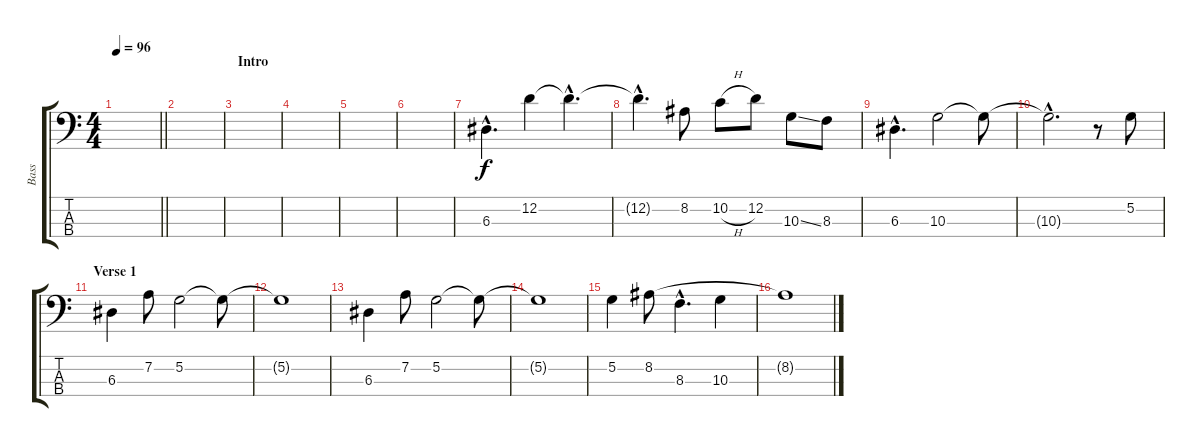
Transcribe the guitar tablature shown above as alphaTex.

\track ("Bass" "Bass") {instrument electricbassfinger}
\staff {score tabs}
\tuning (G2 D2 A1 E1) {hide}
\ts (4 4)
\tempo 96
\clef f4
\barLineRight lightlight
\ks c
|
|
\section ("" "Intro")
|
|
|
|
6.3{hac}.4{d} 12.2.4 12.2{hac t}.4{d} |
12.2{hac t}.4{d} 8.2.8 10.2{h}.8 12.2.8 10.3{ss}.8 8.3.8 |
6.3{hac}.4{d} 10.3.2 10.3{t}.8 |
10.3{hac t}.2{d} r.8 5.2.8 |
\section ("" "Verse 1")
6.3.4 7.2.8 5.2.2 5.2{t}.8 |
5.2{t}.1 |
6.3.4 7.2.8 5.2.2 5.2{t}.8 |
5.2{t}.1 |
5.2.4 8.2.8 8.3{hac}.4{d} 10.3.4 |
8.2{t}.1
